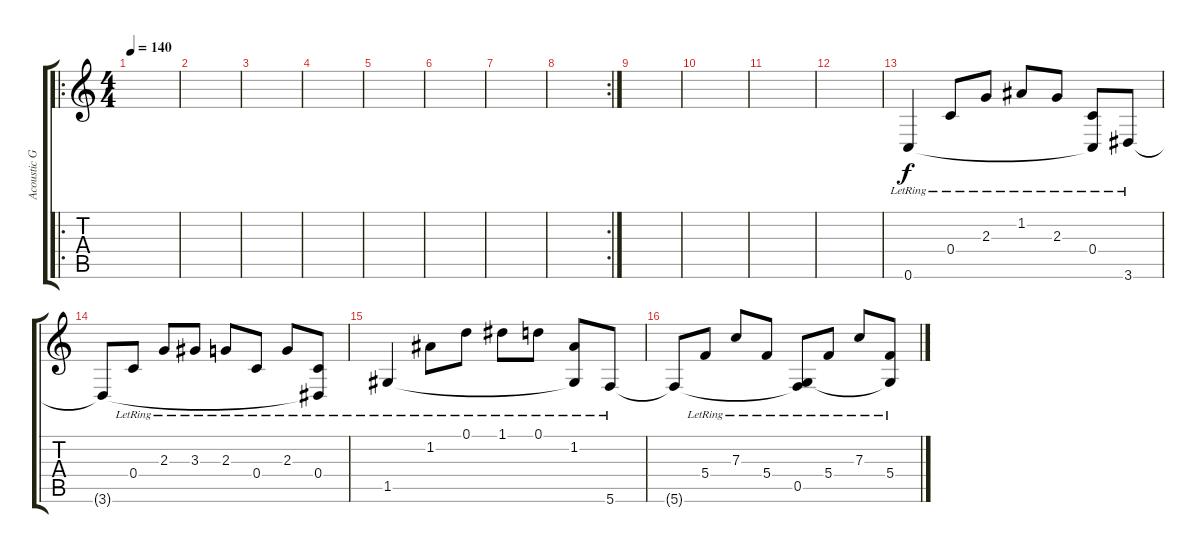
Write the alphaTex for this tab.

\track ("Acoustic Guitar" "Acoustic G") {instrument acousticguitarsteel}
\staff {score tabs}
\tuning (D4 A3 F3 C3 G2 C2) {hide}
\ro
\ts (4 4)
\tempo 140
\clef g2
\ks c
|
|
|
|
|
|
|
\rc 2
|
|
|
|
|
0.6{lr}.4 0.4{lr}.8 2.3{lr}.8 1.2{lr}.8 2.3{lr}.8 (0.4{lr} 0.6{t}).8 3.6{lr}.8 |
3.6{t}.8 0.4{lr}.8 2.3{lr}.8 3.3{lr}.8 2.3{lr}.8 0.4{lr}.8 2.3{lr}.8 (0.4{lr} 3.6{t}).8 |
1.5{lr}.4 1.2{lr}.8 0.1{lr}.8 1.1{lr}.8 0.1{lr}.8 (1.2{lr} 1.5{t}).8 5.6{lr}.8 |
5.6{t}.8 5.4{lr}.8 7.3{lr}.8 5.4{lr}.8 (0.5{lr} 5.6{t}).8 5.4{lr}.8 7.3{lr}.8 (5.4{lr} 0.5{t}).8
